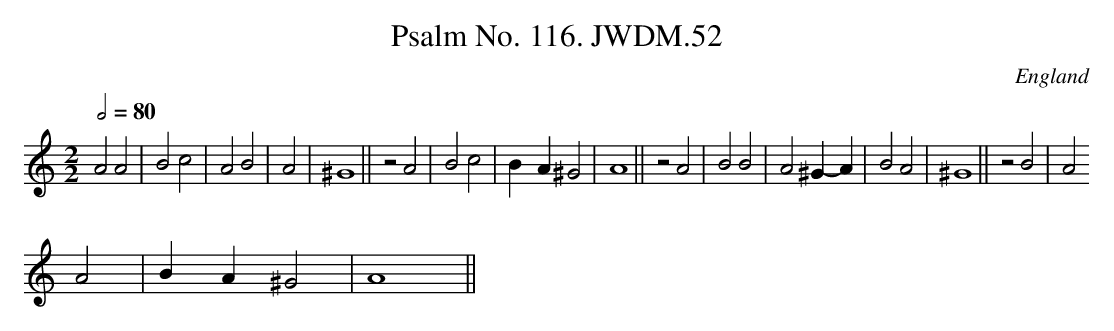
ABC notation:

X:1
T:Psalm No. 116. JWDM.52
M:2/2
L:1/2
Q:80
O:England
K:C
A A|B c|A B|A|^G2||zA|B c|B/-A/^G|A2||zA|B B|A ^G/-A/|B A|^G2||zB|A
A|B/-A/ ^G|A2||
